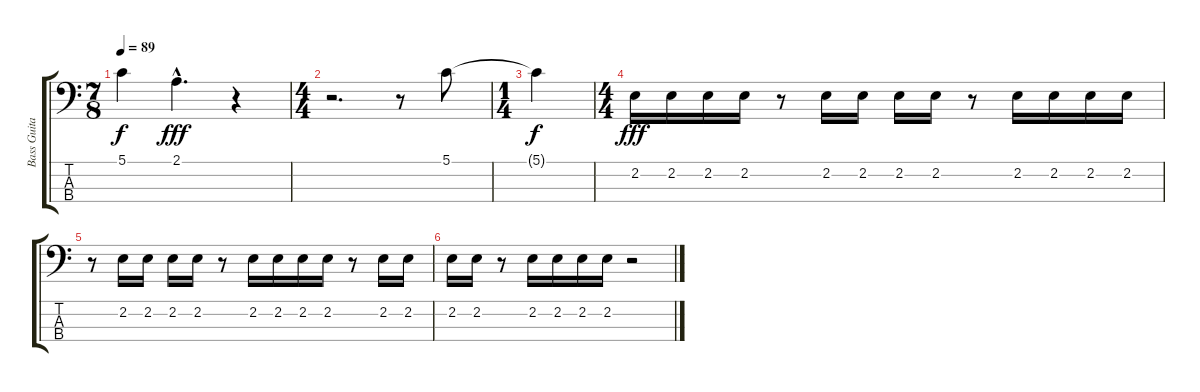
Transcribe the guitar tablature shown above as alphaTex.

\track ("Bass Guitar" "Bass Guita") {instrument electricbassfinger}
\staff {score tabs}
\tuning (G2 D2 A1 D1) {hide}
\ts (7 8)
\tempo 89
\clef f4
\ks c
5.1{t}.4{dy f} 2.1{hac}.4{d dy fff} r.4 |
\ts (4 4)
r.2{d} r.8 5.1.8 |
\ts (1 4)
5.1{t}.4{dy f} |
\ts (4 4)
2.2.16{dy fff} 2.2.16 2.2.16 2.2.16 r.8 2.2.16 2.2.16 2.2.16 2.2.16 r.8 2.2.16 2.2.16 2.2.16 2.2.16 |
r.8 2.2.16 2.2.16 2.2.16 2.2.16 r.8 2.2.16 2.2.16 2.2.16 2.2.16 r.8 2.2.16 2.2.16 |
2.2.16 2.2.16 r.8 2.2.16 2.2.16 2.2.16 2.2.16 r.2
